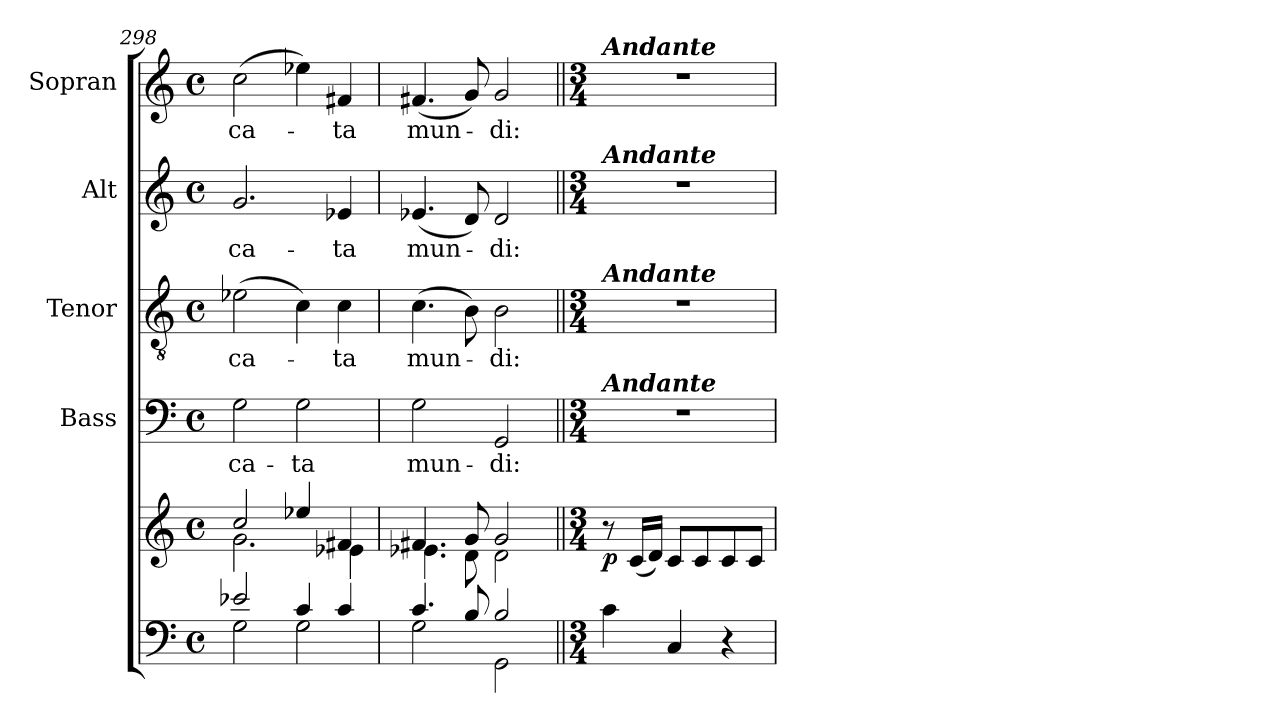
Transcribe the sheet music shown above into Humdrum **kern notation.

**kern	**kern	**dynam	**kern	**text	**kern	**text	**kern	**text	**kern	**text
*part5	*part5	*part5	*part4	*part4	*part3	*part3	*part2	*part2	*part1	*part1
*staff6	*staff5	*staff5/6	*staff4	*staff4	*staff3	*staff3	*staff2	*staff2	*staff1	*staff1
*	*	*	*I"Bass	*	*I"Tenor	*	*I"Alt	*	*I"Sopran	*
*	*	*	*I'B.	*	*I'T.	*	*I'A.	*	*I'S.	*
*clefF4	*clefG2	*	*clefF4	*	*clefGv2	*	*clefG2	*	*clefG2	*
*k[]	*k[]	*	*k[]	*	*k[]	*	*k[]	*	*k[]	*
*C:	*C:	*	*C:	*	*C:	*	*C:	*	*C:	*
*M4/4	*M4/4	*	*M4/4	*	*M4/4	*	*M4/4	*	*M4/4	*
*met(c)	*met(c)	*	*met(c)	*	*met(c)	*	*met(c)	*	*met(c)	*
=298	=298	=298	=298	=298	=298	=298	=298	=298	=298	=298
*^	*^	*	*	*	*	*	*	*	*	*
!	!	!	!	!	!	!LO:LY:b	!	!LO:LY:b	!	!LO:LY:b	!	!LO:LY:b
2e-X/	2G\	2cc/	2.g\	.	2G\	-ca-	(>2e-X\	-ca-	2.g/	-ca-	(>2cc\	-ca-
!	!	!	!	!	!	!LO:LY:b	!	!	!	!	!	!
4c/	2G\	4ee-X/	.	.	2G\	-ta	4c\)	.	.	.	4ee-X\)	.
!	!	!	!	!	!	!	!	!LO:LY:b	!	!LO:LY:b	!	!LO:LY:b
4c/	.	4f#X/	4e-X\	.	.	.	4c\	-ta	4e-X/	-ta	4f#X/	-ta
=299	=299	=299	=299	=299	=299	=299	=299	=299	=299	=299	=299	=299
!	!	!	!	!	!	!LO:LY:b	!	!LO:LY:b	!	!LO:LY:b	!	!LO:LY:b
4.c/	2G\	4.f#X/	4.e-X\	.	2G\	mun-	(>4.c\	mun-	(<4.e-X/	mun-	(<4.f#X/	mun-
8B/	.	8g/	8d\	.	.	.	8B\)	.	8d/)	.	8g/)	.
!	!	!	!	!	!	!LO:LY:b	!	!LO:LY:b	!	!LO:LY:b	!	!LO:LY:b
2B/	2GG\	2g/	2d\	.	2GG/	-di:	2B\	-di:	2d/	-di:	2g/	-di:
*v	*v	*	*	*	*	*	*	*	*	*	*	*
*	*v	*v	*	*	*	*	*	*	*	*	*
!!LO:PB:g=z
=300||	=300||	=300||	=300||	=300||	=300||	=300||	=300||	=300||	=300||	=300||
*M3/4	*M3/4	*	*M3/4	*	*M3/4	*	*M3/4	*	*M3/4	*
*^	*^	*	*	*	*	*	*	*	*	*
!	!	!	!	!	!	!	!	!	!	!	!LO:TX:a:Bi:t=Andante	!
!	!	!	!	!	!	!	!	!	!LO:TX:a:Bi:t=Andante	!	!	!
!	!	!	!	!	!	!	!LO:TX:a:Bi:t=Andante	!	!	!	!	!
!	!	!	!	!	!LO:TX:a:Bi:t=Andante	!	!	!	!	!	!	!
!	!	!LO:TX:a:Bi:t=Andante	!	!	!	!	!	!	!	!	!	!
!LO:TX:a:Bi:t=Andante	!	!	!	!	!	!	!	!	!	!	!	!
!	!	!	!	!LO:DY:b	!	!	!	!	!	!	!	!
*v	*v	*	*	*	*	*	*	*	*	*	*	*
*	*v	*v	*	*	*	*	*	*	*	*	*
4c\	8r	p	2.r	.	2.r	.	2.r	.	2.r	.
.	(<16c/LL	.	.	.	.	.	.	.	.	.
.	16d/JJ)	.	.	.	.	.	.	.	.	.
4C/	8c/L	.	.	.	.	.	.	.	.	.
.	8c/	.	.	.	.	.	.	.	.	.
4r	8c/	.	.	.	.	.	.	.	.	.
.	8c/J	.	.	.	.	.	.	.	.	.
=	=	=	=	=	=	=	=	=	=	=
*-	*-	*-	*-	*-	*-	*-	*-	*-	*-	*-
